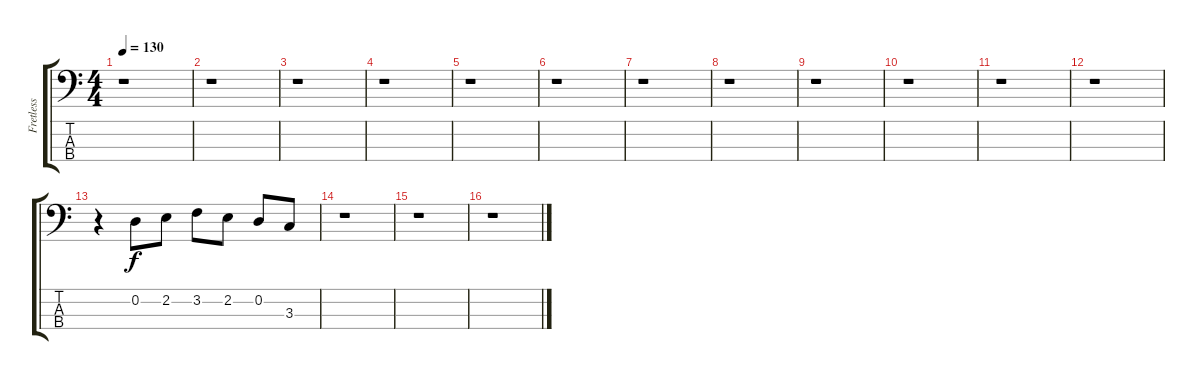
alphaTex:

\track ("Fretless" "Fretless") {instrument fretlessbass}
\staff {score tabs}
\tuning (G2 D2 A1 E1) {hide}
\ts (4 4)
\tempo 130
\clef f4
\ks c
r.1{dy f} |
r.1 |
r.1 |
r.1 |
r.1 |
r.1 |
r.1 |
r.1 |
r.1 |
r.1 |
r.1 |
r.1 |
r.4 0.2.8 2.2.8 3.2.8 2.2.8 0.2.8 3.3.8 |
r.1 |
r.1 |
r.1
